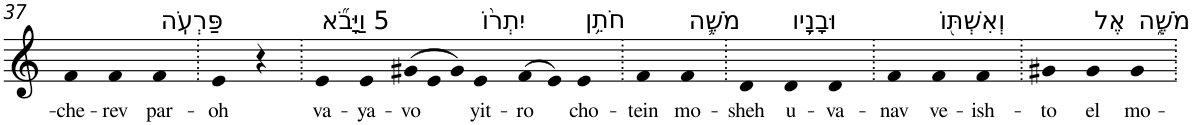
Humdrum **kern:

**kern	**text
*part1	*part1
*staff1	*staff1
*I"Piano	*
*I'Pno	*
!!LO:PB:g=z
*clefG2	*
*k[]	*
=37	=37
!	!LO:LY:b
4f	-che-
!	!LO:LY:b
4f	-rev
!LO:TX:a:t=פַּרְעֹֽה	!
!	!LO:LY:b
4f	par-
=38.	=38.
!	!LO:LY:b
4e	-oh
4r	.
=39.	=39.
!LO:TX:a:t=5 וַיָּבֹ֞א	!
!	!LO:LY:b
4e	va-
!	!LO:LY:b
4e	-ya-
!	!LO:LY:b
(>12g#X	-vo
12e	.
12g#)	.
!LO:TX:a:t=יִתְר֨וֹ	!
!	!LO:LY:b
4e	yit-
!	!LO:LY:b
(>8f	-ro
8e)	.
!LO:TX:a:t=חֹתֵ֥ן	!
!	!LO:LY:b
4e	cho-
=40.	=40.
!	!LO:LY:b
4f	-tein
!LO:TX:a:t=מֹשֶׁ֛ה	!
!	!LO:LY:b
4f	mo-
=41.	=41.
!	!LO:LY:b
4d	-sheh
!LO:TX:a:t=וּבָנָ֥יו	!
!	!LO:LY:b
4d	u-
!	!LO:LY:b
4d	-va-
=42.	=42.
!	!LO:LY:b
4f	-nav
!LO:TX:a:t=וְאִשְׁתּ֖וֹ	!
!	!LO:LY:b
4f	ve-
!	!LO:LY:b
4f	-ish-
=43.	=43.
!	!LO:LY:b
4g#X	-to
!LO:TX:a:t=אֶל	!
!	!LO:LY:b
4g#	el
!LO:TX:a:t=מֹשֶׁ֑ה	!
!	!LO:LY:b
4g#	mo-
=.	=.
*-	*-
